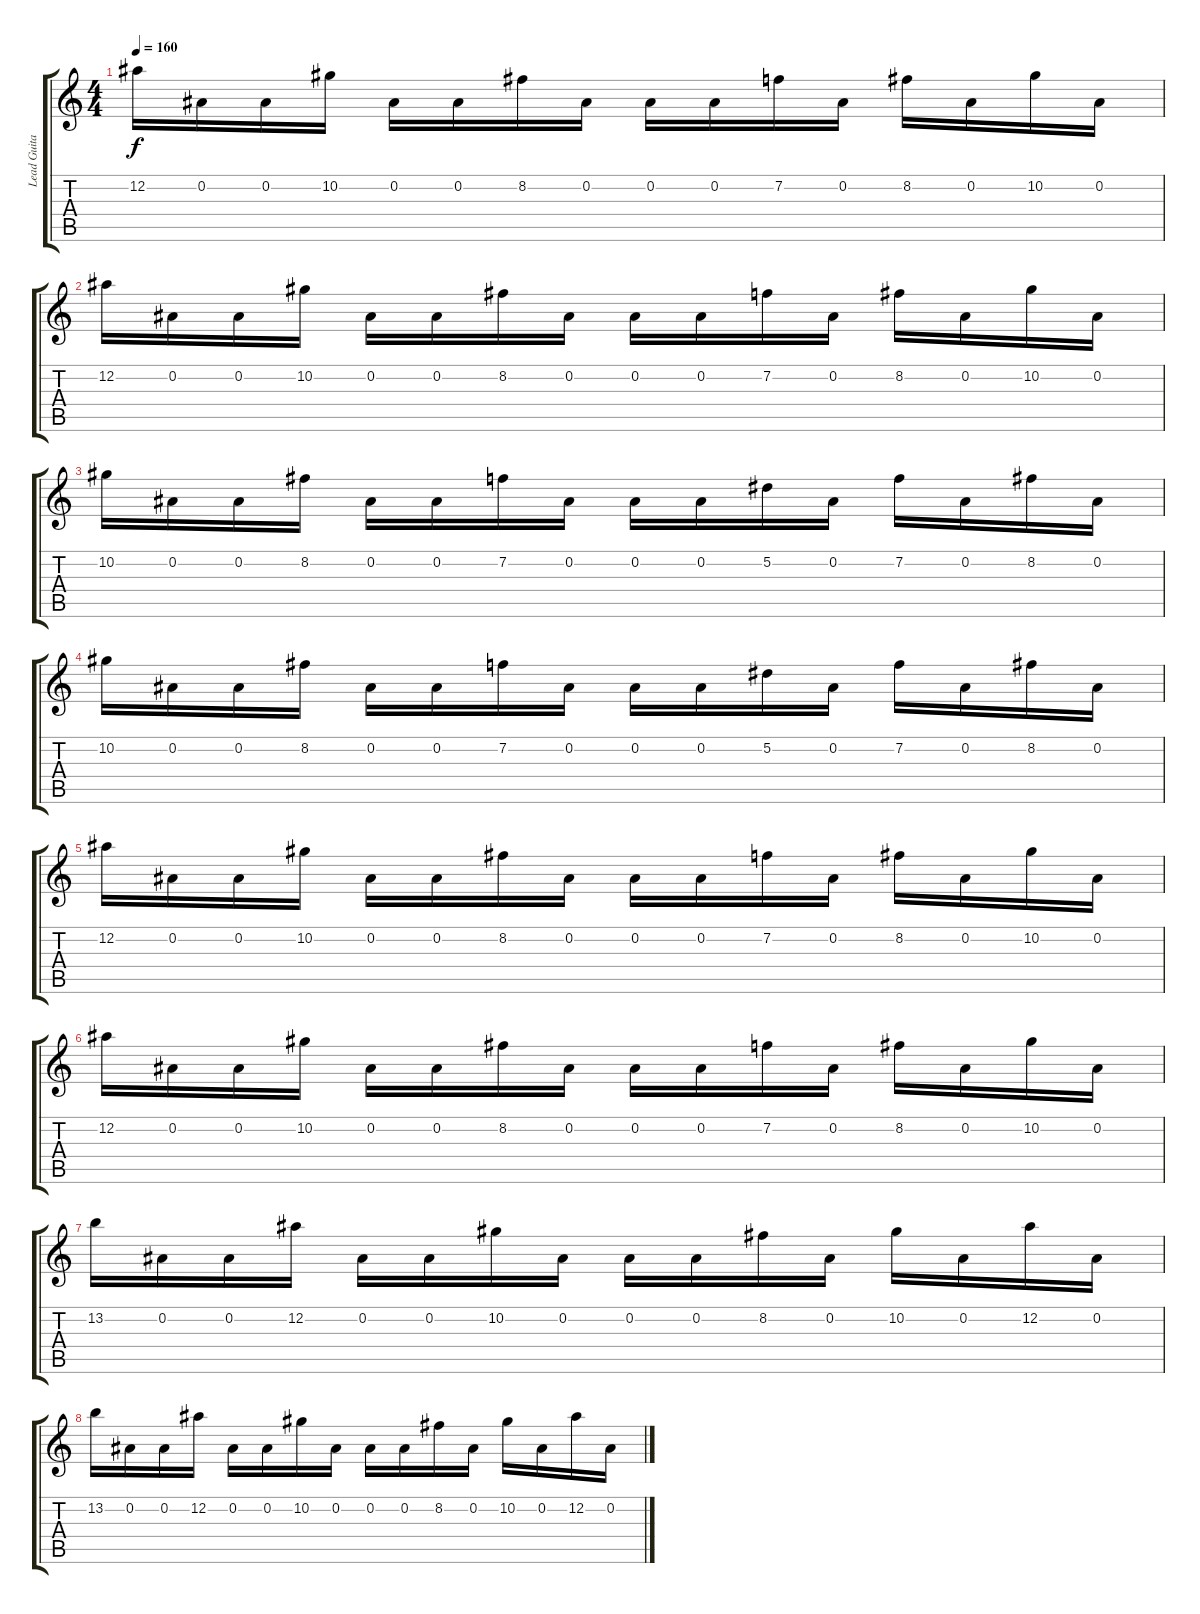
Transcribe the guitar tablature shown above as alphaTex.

\track ("Lead Guitar" "Lead Guita") {instrument distortionguitar}
\staff {score tabs}
\tuning (Eb4 Bb3 Gb3 Db3 Ab2 Eb2) {hide}
\ts (4 4)
\tempo 160
\clef g2
\ks c
12.2.16{dy f} 0.2.16 0.2.16 10.2.16 0.2.16 0.2.16 8.2.16 0.2.16 0.2.16 0.2.16 7.2.16 0.2.16 8.2.16 0.2.16 10.2.16 0.2.16 |
12.2.16 0.2.16 0.2.16 10.2.16 0.2.16 0.2.16 8.2.16 0.2.16 0.2.16 0.2.16 7.2.16 0.2.16 8.2.16 0.2.16 10.2.16 0.2.16 |
10.2.16 0.2.16 0.2.16 8.2.16 0.2.16 0.2.16 7.2.16 0.2.16 0.2.16 0.2.16 5.2.16 0.2.16 7.2.16 0.2.16 8.2.16 0.2.16 |
10.2.16 0.2.16 0.2.16 8.2.16 0.2.16 0.2.16 7.2.16 0.2.16 0.2.16 0.2.16 5.2.16 0.2.16 7.2.16 0.2.16 8.2.16 0.2.16 |
12.2.16 0.2.16 0.2.16 10.2.16 0.2.16 0.2.16 8.2.16 0.2.16 0.2.16 0.2.16 7.2.16 0.2.16 8.2.16 0.2.16 10.2.16 0.2.16 |
12.2.16 0.2.16 0.2.16 10.2.16 0.2.16 0.2.16 8.2.16 0.2.16 0.2.16 0.2.16 7.2.16 0.2.16 8.2.16 0.2.16 10.2.16 0.2.16 |
13.2.16 0.2.16 0.2.16 12.2.16 0.2.16 0.2.16 10.2.16 0.2.16 0.2.16 0.2.16 8.2.16 0.2.16 10.2.16 0.2.16 12.2.16 0.2.16 |
13.2.16 0.2.16 0.2.16 12.2.16 0.2.16 0.2.16 10.2.16 0.2.16 0.2.16 0.2.16 8.2.16 0.2.16 10.2.16 0.2.16 12.2.16 0.2.16
